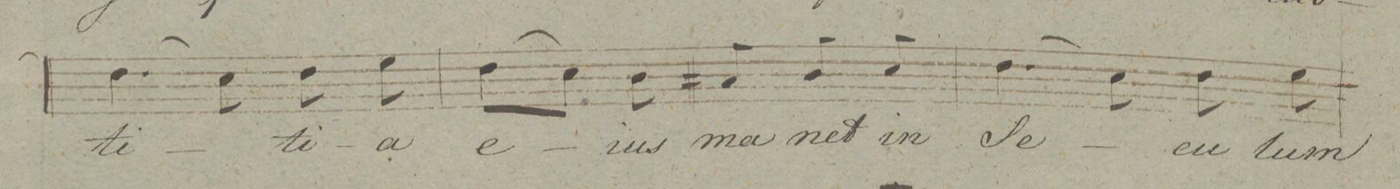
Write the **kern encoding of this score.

**kern	**text	**dynam
*I"Tenore.	*	*
*clefC4	*	*
*k[f#]	*	*
*M3/4	*	*
(4.c\	-ti-	.
8B\)	.	.
8c\	-ti-	.
8d\	-a	.
=24	=24	=24
(8c\L	e-	.
8B\J)	.	.
8A\	-ius	.
8G#X/	ma-	.
8A/	-net	.
8B/	in	.
=25	=25	=25
(4.c\	Se-	.
8B\)	.	.
8c\	-cu-	.
8d\	-lum	.
=26	=26	=26
*-	*-	*-
